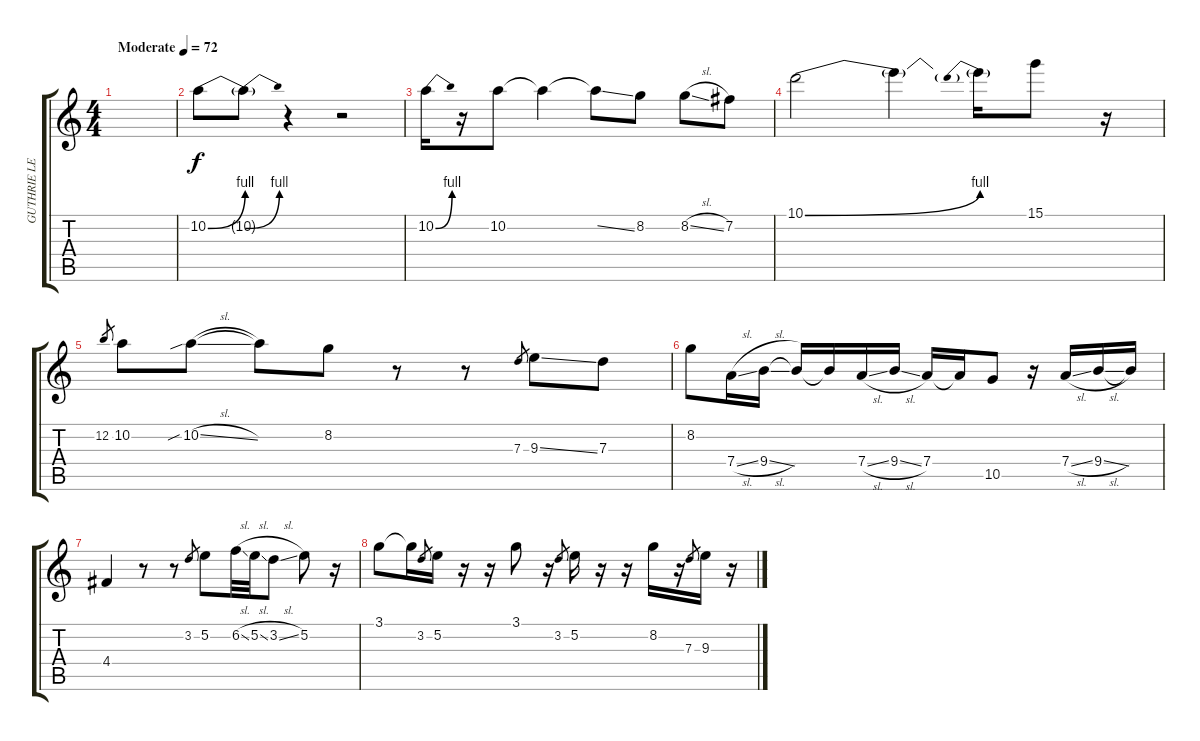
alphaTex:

\track ("GUTHRIE LEAD" "GUTHRIE LE") {instrument electricguitarjazz}
\staff {score tabs}
\tuning (E4 B3 G3 D3 A2 E2) {hide}
\ts (4 4)
\tempo (72 "Moderate")
\clef g2
\ks c
|
10.2{be (bend 0 0 60 4)}.8 10.2{be (bend 0 0 60 4) t}.8 r.4 r.2 |
10.2{be (bend 0 0 60 4)}.16 r.16 10.2.8 10.2{t}.4 10.2{ss t}.8 8.2.8 8.2{sl}.8 7.2.8 |
10.1{be (bend 0 0 60 4)}.2 10.1{t}.4 10.1{be (prebend 0 4 60 4) t}.16 15.1.8 r.16 |
12.2.8{gr} 10.2.8 10.2{sib sl}.8 10.2{t}.8 8.2.8 r.8 r.8 7.3.8{gr} 9.3{ss}.8 7.3.8 |
8.2.8 7.4{sl}.16 9.4{sl}.16 9.4{t}.16 9.4{t}.16 7.4{sl}.16 9.4{sl}.16 7.4.16 7.4{t}.16 10.5.8 r.16 7.4{sl}.16 9.4{sl}.16 9.4{t}.16 |
4.4.4 r.8 r.8 3.2.8{gr} 5.2.8 6.2{sl}.32 5.2{sl}.32 3.2{sl}.8 5.2.8 r.16 |
3.1.8 3.1{t}.16 3.2.8{gr} 5.2.16 r.16 r.16 3.1.8 r.16 3.2.8{gr} 5.2.16 r.16 r.16 8.2.16 r.16 7.3.8{gr} 9.3.16 r.16
